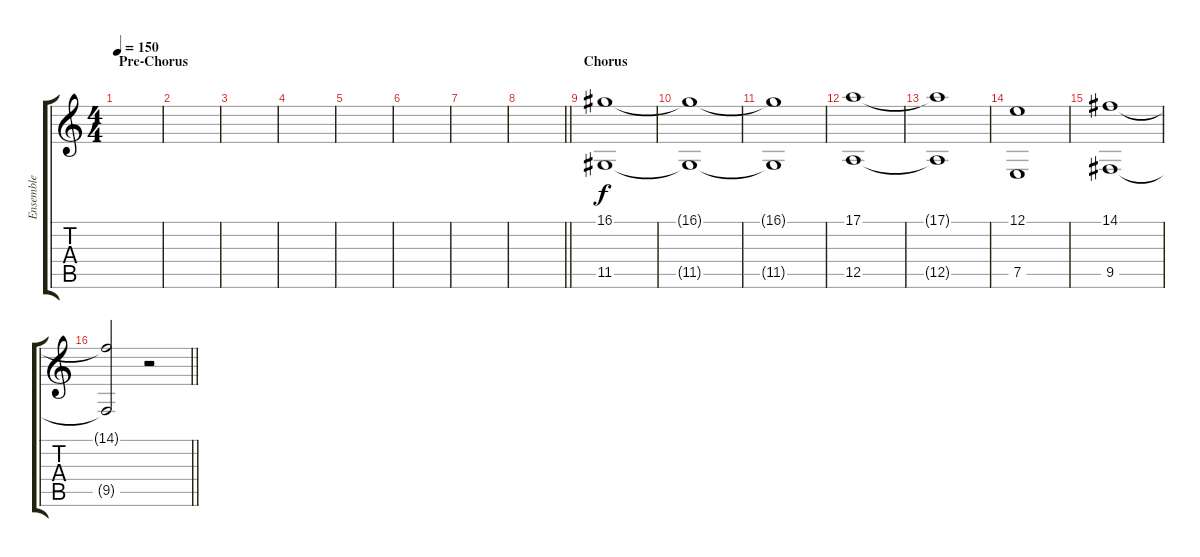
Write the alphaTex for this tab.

\track ("Ensemble" "Ensemble") {instrument stringensemble1}
\staff {score tabs}
\tuning (E4 B3 G3 D3 A2 E2) {hide}
\ts (4 4)
\section ("" "Pre-Chorus")
\tempo 150
\clef g2
\ks c
|
|
|
|
|
|
|
\barLineRight lightlight
|
\section ("" "Chorus")
(16.1 11.5).1{instrument stringensemble1} |
(16.1{t} 11.5{t}).1 |
(16.1{t} 11.5{t}).1 |
(17.1 12.5).1 |
(17.1{t} 12.5{t}).1 |
(12.1 7.5).1 |
(14.1 9.5).1 |
\barLineRight lightlight
(14.1{t} 9.5{t}).2 r.2
